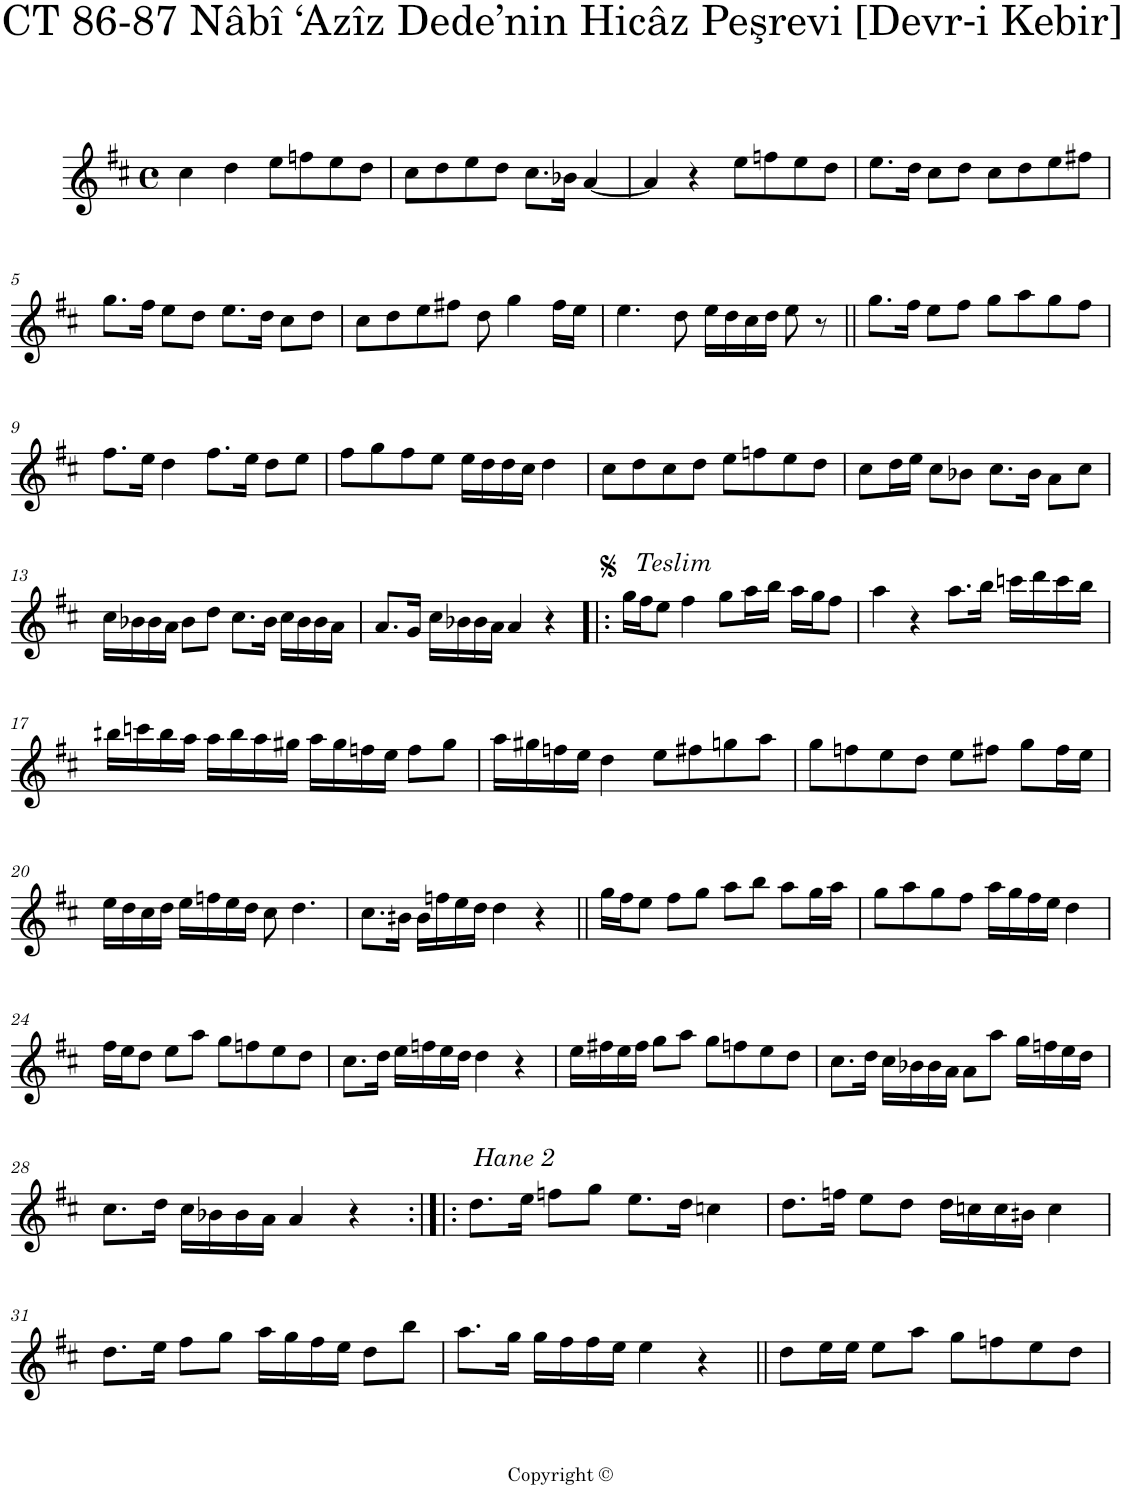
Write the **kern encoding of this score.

**kern
*part1
*staff1
*I"Piano
*I'Pno
*clefG2
*k[f#c#]
*D:
*M4/4
*met(c)
=1
4cc#\
4dd\
8ee\L
8ffn\
8ee\
8dd\J
=2
8cc#\L
8dd\
8ee\
8dd\J
8.cc#\L
16b-X\Jk
[4a/
=3
4a/]
4r
8ee\L
8ffn\
8ee\
8dd\J
=4
8.ee\L
16dd\Jk
8cc#\L
8dd\J
8cc#\L
8dd\
8ee\
8ff#X\J
!!LO:LB:g=z
=5
8.gg\L
16ff#\Jk
8ee\L
8dd\J
8.ee\L
16dd\Jk
8cc#\L
8dd\J
=6
8cc#\L
8dd\
8ee\
8ff#X\J
8dd\
4gg\
16ff#\LL
16ee\JJ
=7
4.ee\
8dd\
16ee\LL
16dd\
16cc#\
16dd\JJ
8ee\
8r
=8||
8.gg\L
16ff#\Jk
8ee\L
8ff#\J
8gg\L
8aa\
8gg\
8ff#\J
!!LO:LB:g=z
=9
8.ff#\L
16ee\Jk
4dd\
8.ff#\L
16ee\Jk
8dd\L
8ee\J
=10
8ff#\L
8gg\
8ff#\
8ee\J
16ee\LL
16dd\
16dd\
16cc#\JJ
4dd\
=11
8cc#\L
8dd\
8cc#\
8dd\J
8ee\L
8ffn\
8ee\
8dd\J
=12
8cc#\L
16dd\L
16ee\JJ
8cc#\L
8b-X\J
8.cc#\L
16b-\Jk
8a\L
8cc#\J
!!LO:LB:g=z
=13
16cc#\LL
16b-X\
16b-\
16a\JJ
8b-\L
8dd\J
8.cc#\L
16b-\Jk
16cc#\LL
16b-\
16b-\
16a\JJ
=14
8.a/L
16g/Jk
16cc#\LL
16b-X\
16b-\
16a\JJ
4a/
4r
=15!|:
!LO:TX:a:i:t=Teslim
16gg\LL
16ff#\J
8ee\J
4ff#\
8gg\L
16aa\L
16bb\JJ
16aa\LL
16gg\J
8ff#\J
=16
4aa\
4r
8.aa\L
16bb\Jk
16cccn\LL
16ddd\
16ccc\
16bb\JJ
!!LO:LB:g=z
=17
16bbn\LL
16cccn\
16bb\
16aa\JJ
16aa\LL
16bb\
16aa\
16gg#X\JJ
16aa\LL
16gg#\
16ffn\
16ee\JJ
8ff\L
8gg#\J
=18
16aa\LL
16gg#X\
16ffn\
16ee\JJ
4dd\
8ee\L
8ff#X\
8ggn\
8aa\J
=19
8gg\L
8ffn\
8ee\
8dd\J
8ee\L
8ff#X\J
8gg\L
16ff#\L
16ee\JJ
!!LO:LB:g=z
=20
16ee\LL
16dd\
16cc#\
16dd\JJ
16ee\LL
16ffn\
16ee\
16dd\JJ
8cc#\
4.dd\
=21
8.cc#\L
16bn\Jk
16b\LL
16ffn\
16ee\
16dd\JJ
4dd\
4r
=22||
16gg\LL
16ff#\J
8ee\J
8ff#\L
8gg\J
8aa\L
8bb\J
8aa\L
16gg\L
16aa\JJ
=23
8gg\L
8aa\
8gg\
8ff#\J
16aa\LL
16gg\
16ff#\
16ee\JJ
4dd\
!!LO:LB:g=z
=24
16ff#\LL
16ee\J
8dd\J
8ee\L
8aa\J
8gg\L
8ffn\
8ee\
8dd\J
=25
8.cc#\L
16dd\Jk
16ee\LL
16ffn\
16ee\
16dd\JJ
4dd\
4r
=26
16ee\LL
16ff#X\
16ee\
16ff#\JJ
8gg\L
8aa\J
8gg\L
8ffn\
8ee\
8dd\J
=27
8.cc#\L
16dd\Jk
16cc#\LL
16b-X\
16b-\
16a\JJ
8a\L
8aa\J
16gg\LL
16ffn\
16ee\
16dd\JJ
!!LO:LB:g=z
=28
8.cc#\L
16dd\Jk
16cc#\LL
16b-X\
16b-\
16a\JJ
4a/
4r
=29:|!|:
!LO:TX:a:i:t=Hane 2
8.dd\L
16ee\Jk
8ffn\L
8gg\J
8.ee\L
16dd\Jk
4ccn\
=30
8.dd\L
16ffn\Jk
8ee\L
8dd\J
16dd\LL
16ccn\
16cc\
16bn\JJ
4cc\
!!LO:LB:g=z
=31
8.dd\L
16ee\Jk
8ff#\L
8gg\J
16aa\LL
16gg\
16ff#\
16ee\JJ
8dd\L
8bb\J
=32
8.aa\L
16gg\Jk
16gg\LL
16ff#\
16ff#\
16ee\JJ
4ee\
4r
=33||
8dd\L
16ee\L
16ee\JJ
8ee\L
8aa\J
8gg\L
8ffn\
8ee\
8dd\J
=
*-
